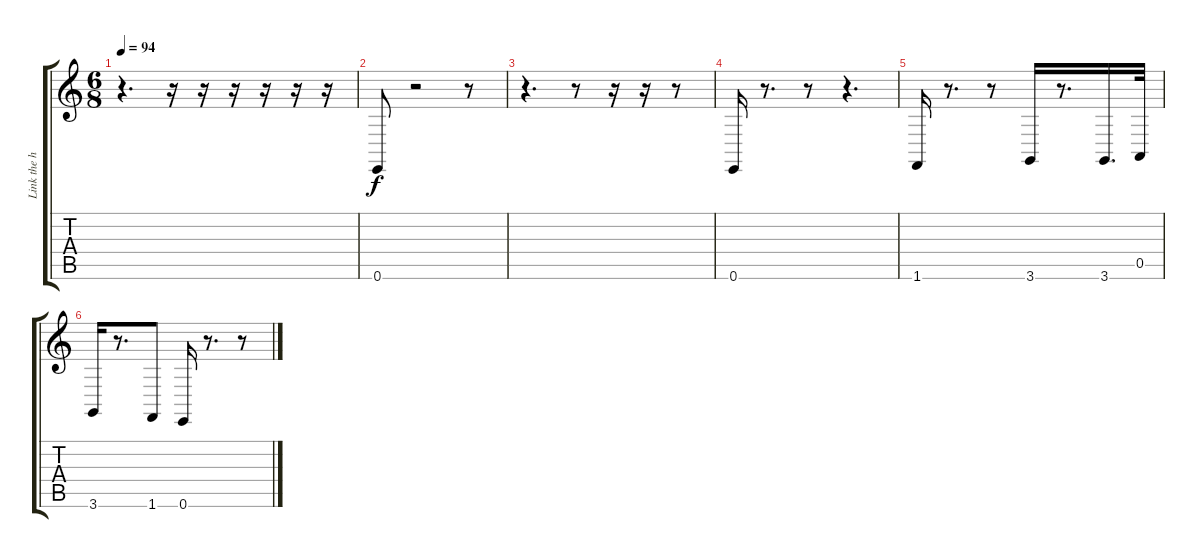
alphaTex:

\track ("Link the hylian hero" "Link the h") {instrument tuba}
\staff {score tabs}
\tuning (E4 B3 G3 D3 A2 E2) {hide}
\ts (6 8)
\tempo 94
\clef g2
\ks c
r.4{d dy f} r.16 r.16 r.16 r.16 r.16 r.16 |
0.6.8 r.2 r.8 |
r.4{d} r.8 r.16 r.16 r.8 |
0.6.16 r.8{d} r.8 r.4{d} |
1.6.16 r.8{d} r.8 3.6.16 r.8{d} 3.6.16{d} 0.5.32 |
3.6.16 r.8{d} 1.6.8 0.6.16 r.8{d} r.8
